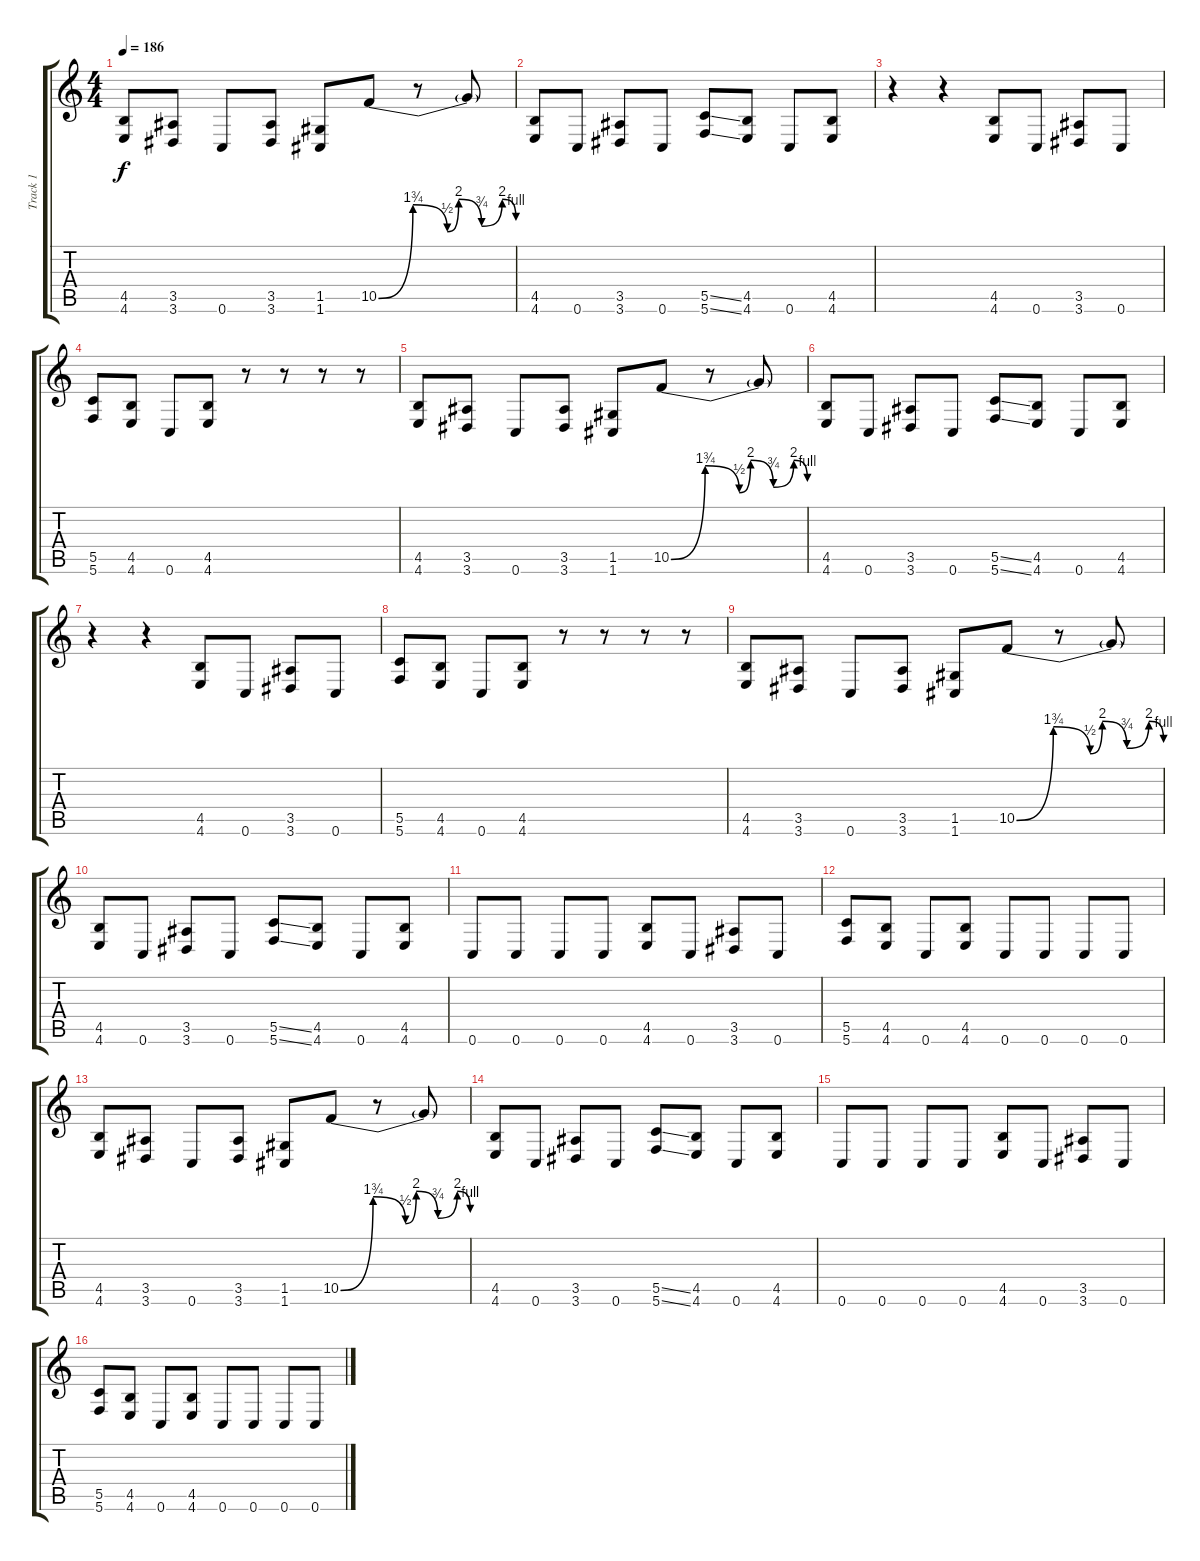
\track ("Track 1" "Track 1") {instrument distortionguitar}
\staff {score tabs}
\tuning (D4 A3 F3 C3 G2 C2) {hide}
\ts (4 4)
\tempo 186
\clef g2
\ks c
(4.5 4.6).8{dy f} (3.5 3.6).8 0.6.8 (3.5 3.6).8 (1.5 1.6).8 10.5{be (custom 0 0 15 7 30 2 35 8 45 3 54 8 60 4)}.8{instrument guitarharmonics} r.8 10.5{t}.8 |
(4.5 4.6).8{instrument distortionguitar} 0.6.8 (3.5 3.6).8 0.6.8 (5.5{ss} 5.6{ss}).8 (4.5 4.6).8 0.6.8 (4.5 4.6).8 |
r.4 r.4 (4.5 4.6).8 0.6.8 (3.5 3.6).8 0.6.8 |
(5.5 5.6).8 (4.5 4.6).8 0.6.8 (4.5 4.6).8 r.8 r.8 r.8 r.8 |
(4.5 4.6).8 (3.5 3.6).8 0.6.8 (3.5 3.6).8 (1.5 1.6).8 10.5{be (custom 0 0 15 7 30 2 35 8 45 3 54 8 60 4)}.8{instrument guitarharmonics} r.8 10.5{t}.8 |
(4.5 4.6).8{instrument distortionguitar} 0.6.8 (3.5 3.6).8 0.6.8 (5.5{ss} 5.6{ss}).8 (4.5 4.6).8 0.6.8 (4.5 4.6).8 |
r.4 r.4 (4.5 4.6).8 0.6.8 (3.5 3.6).8 0.6.8 |
(5.5 5.6).8 (4.5 4.6).8 0.6.8 (4.5 4.6).8 r.8 r.8 r.8 r.8 |
(4.5 4.6).8 (3.5 3.6).8 0.6.8 (3.5 3.6).8 (1.5 1.6).8 10.5{be (custom 0 0 15 7 30 2 35 8 45 3 54 8 60 4)}.8{instrument guitarharmonics} r.8 10.5{t}.8 |
(4.5 4.6).8{instrument distortionguitar} 0.6.8 (3.5 3.6).8 0.6.8 (5.5{ss} 5.6{ss}).8 (4.5 4.6).8 0.6.8 (4.5 4.6).8 |
0.6.8 0.6.8 0.6.8 0.6.8 (4.5 4.6).8 0.6.8 (3.5 3.6).8 0.6.8 |
(5.5 5.6).8 (4.5 4.6).8 0.6.8 (4.5 4.6).8 0.6.8 0.6.8 0.6.8 0.6.8 |
(4.5 4.6).8 (3.5 3.6).8 0.6.8 (3.5 3.6).8 (1.5 1.6).8 10.5{be (custom 0 0 15 7 30 2 35 8 45 3 54 8 60 4)}.8{instrument guitarharmonics} r.8 10.5{t}.8 |
(4.5 4.6).8{instrument distortionguitar} 0.6.8 (3.5 3.6).8 0.6.8 (5.5{ss} 5.6{ss}).8 (4.5 4.6).8 0.6.8 (4.5 4.6).8 |
0.6.8 0.6.8 0.6.8 0.6.8 (4.5 4.6).8 0.6.8 (3.5 3.6).8 0.6.8 |
(5.5 5.6).8 (4.5 4.6).8 0.6.8 (4.5 4.6).8 0.6.8 0.6.8 0.6.8 0.6.8
